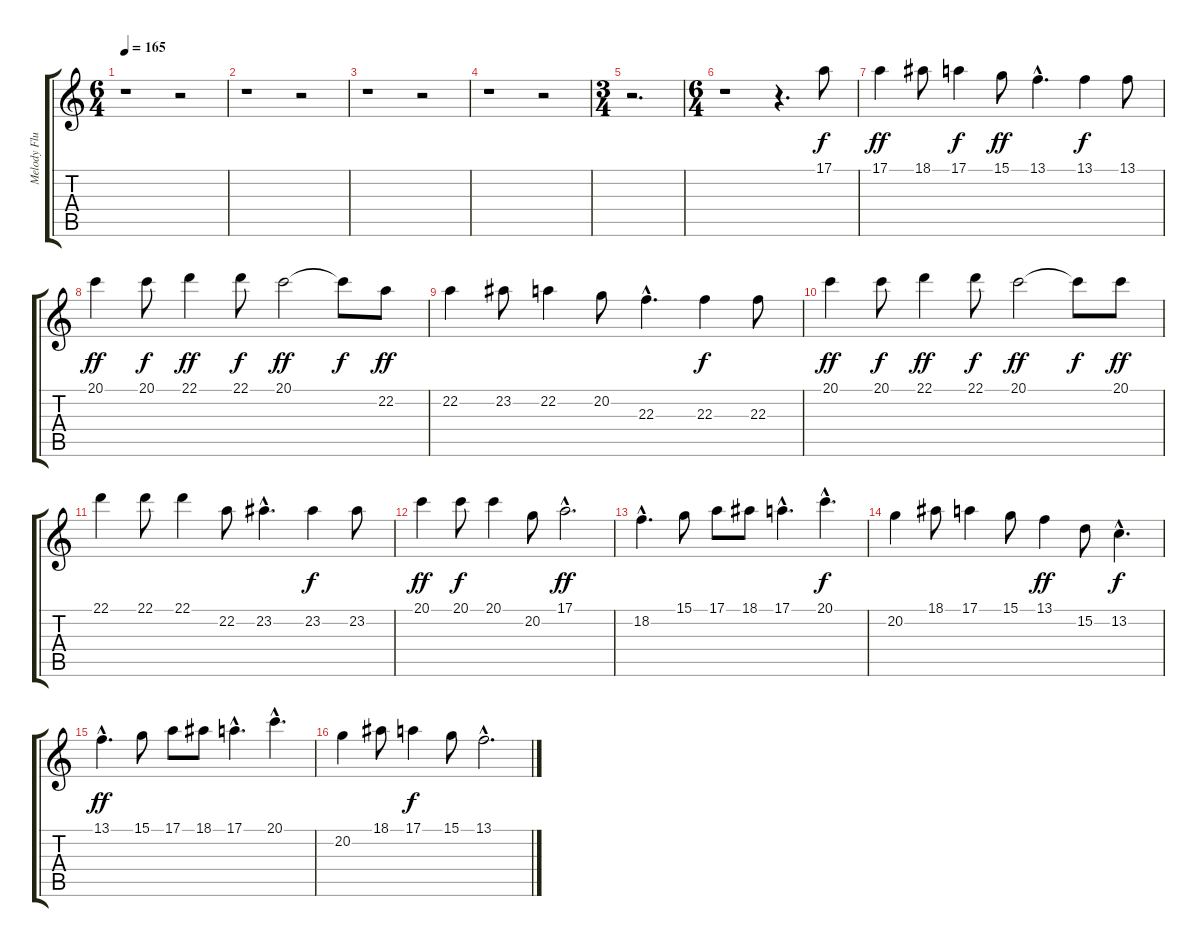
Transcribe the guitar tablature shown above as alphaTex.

\track ("Melody Flute" "Melody Flu") {instrument flute}
\staff {score tabs}
\tuning (E4 B3 G3 D3 A2 E2) {hide}
\ts (6 4)
\tempo 165
\clef g2
\ks c
r.1{dy mf} r.2 |
r.1 r.2 |
r.1 r.2 |
r.1 r.2 |
\ts (3 4)
r.2{d} |
\ts (6 4)
r.1 r.4{d} 17.1.8{dy f volume 13 balance 3} |
17.1.4{dy ff} 18.1.8 17.1.4{dy f} 15.1.8{dy ff} 13.1{hac}.4{d} 13.1.4{dy f} 13.1.8 |
20.1.4{dy ff} 20.1.8{dy f} 22.1.4{dy ff} 22.1.8{dy f} 20.1.2{dy ff} 20.1{t}.8{dy f} 22.2.8{dy ff} |
22.2.4 23.2.8 22.2.4 20.2.8 22.3{hac}.4{d} 22.3.4{dy f} 22.3.8 |
20.1.4{dy ff} 20.1.8{dy f} 22.1.4{dy ff} 22.1.8{dy f} 20.1.2{dy ff} 20.1{t}.8{dy f} 20.1.8{dy ff} |
22.1.4 22.1.8 22.1.4 22.2.8 23.2{hac}.4{d} 23.2.4{dy f} 23.2.8 |
20.1.4{dy ff} 20.1.8{dy f} 20.1.4 20.2.8 17.1{hac}.2{d dy ff} |
18.2{hac}.4{d} 15.1.8 17.1.8 18.1.8 17.1{hac}.4{d} 20.1{hac}.4{d dy f} |
20.2.4 18.1.8 17.1.4 15.1.8 13.1.4{dy ff} 15.2.8 13.2{hac}.4{d dy f} |
13.1{hac}.4{d dy ff} 15.1.8 17.1.8 18.1.8 17.1{hac}.4{d} 20.1{hac}.4{d} |
20.2.4 18.1.8 17.1.4{dy f} 15.1.8 13.1{hac}.2{d}
